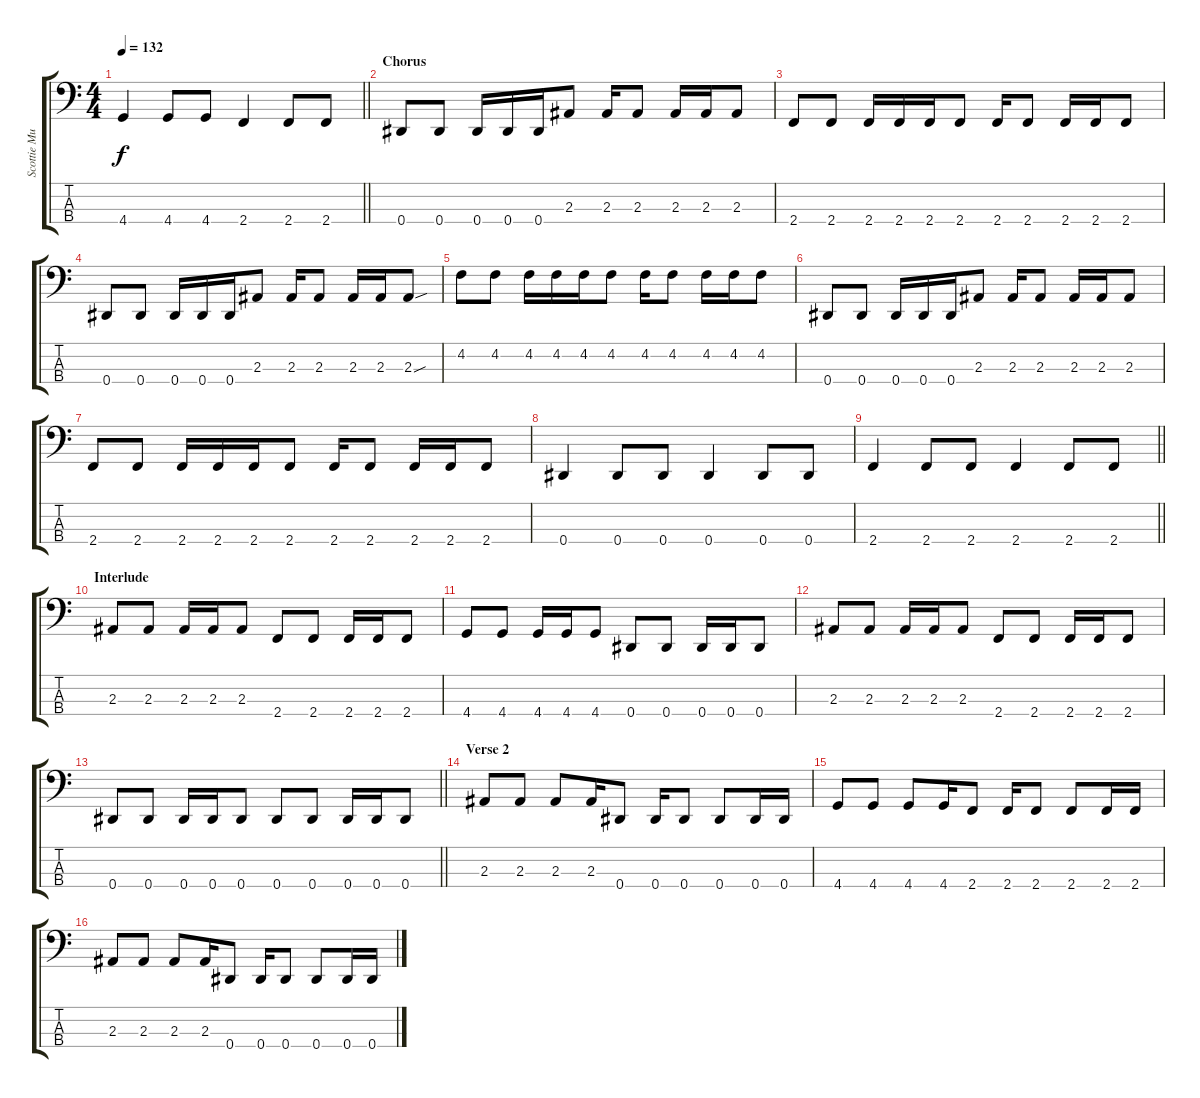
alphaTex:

\track ("Scottie Murphy - Bass" "Scottie Mu") {instrument electricbasspick}
\staff {score tabs}
\tuning (Gb2 Db2 Ab1 Eb1) {hide}
\ts (4 4)
\tempo 132
\clef f4
\barLineRight lightlight
\ks c
4.4.4{dy f} 4.4.8 4.4.8 2.4.4 2.4.8 2.4.8 |
\section ("" "Chorus")
0.4.8 0.4.8 0.4.16 0.4.16 0.4.16 2.3.8 2.3.16 2.3.8 2.3.16 2.3.16 2.3.8 |
2.4.8 2.4.8 2.4.16 2.4.16 2.4.16 2.4.8 2.4.16 2.4.8 2.4.16 2.4.16 2.4.8 |
0.4.8 0.4.8 0.4.16 0.4.16 0.4.16 2.3.8 2.3.16 2.3.8 2.3.16 2.3.16 2.3{sou}.8 |
4.2.8 4.2.8 4.2.16 4.2.16 4.2.16 4.2.8 4.2.16 4.2.8 4.2.16 4.2.16 4.2.8 |
0.4.8 0.4.8 0.4.16 0.4.16 0.4.16 2.3.8 2.3.16 2.3.8 2.3.16 2.3.16 2.3.8 |
2.4.8 2.4.8 2.4.16 2.4.16 2.4.16 2.4.8 2.4.16 2.4.8 2.4.16 2.4.16 2.4.8 |
0.4.4 0.4.8 0.4.8 0.4.4 0.4.8 0.4.8 |
\barLineRight lightlight
2.4.4 2.4.8 2.4.8 2.4.4 2.4.8 2.4.8 |
\section ("" "Interlude")
2.3.8 2.3.8 2.3.16 2.3.16 2.3.8 2.4.8 2.4.8 2.4.16 2.4.16 2.4.8 |
4.4.8 4.4.8 4.4.16 4.4.16 4.4.8 0.4.8 0.4.8 0.4.16 0.4.16 0.4.8 |
2.3.8 2.3.8 2.3.16 2.3.16 2.3.8 2.4.8 2.4.8 2.4.16 2.4.16 2.4.8 |
\barLineRight lightlight
0.4.8 0.4.8 0.4.16 0.4.16 0.4.8 0.4.8 0.4.8 0.4.16 0.4.16 0.4.8 |
\section ("" "Verse 2")
2.3.8 2.3.8 2.3.8 2.3.16 0.4.8 0.4.16 0.4.8 0.4.8 0.4.16 0.4.16 |
4.4.8 4.4.8 4.4.8 4.4.16 2.4.8 2.4.16 2.4.8 2.4.8 2.4.16 2.4.16 |
2.3.8 2.3.8 2.3.8 2.3.16 0.4.8 0.4.16 0.4.8 0.4.8 0.4.16 0.4.16
